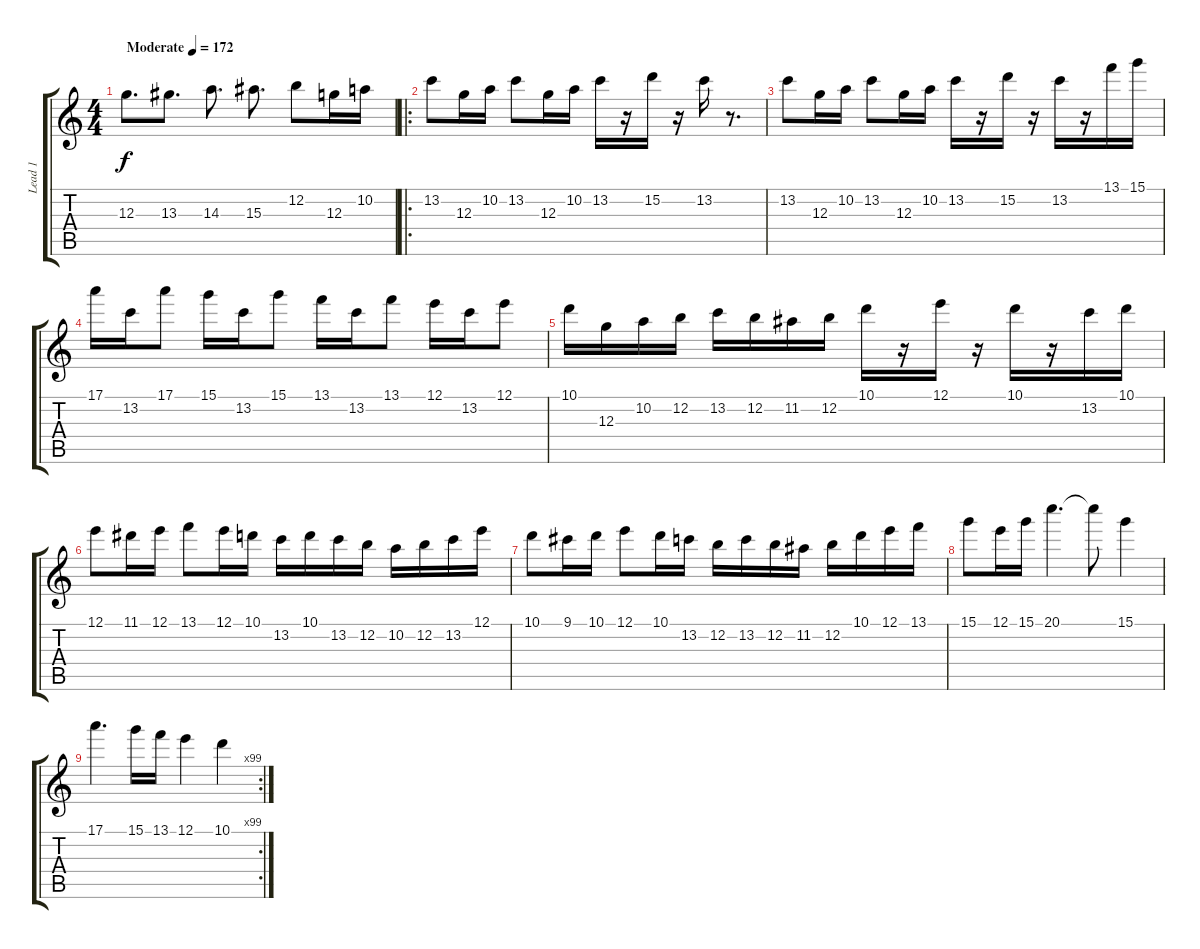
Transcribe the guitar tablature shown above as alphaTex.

\track ("Lead 1" "Lead 1") {instrument acousticguitarnylon}
\staff {score tabs}
\tuning (E4 B3 G3 D3 A2 E2) {hide}
\ts (4 4)
\tempo (172 "Moderate")
\clef g2
\ks c
12.3.8{d dy f instrument acousticguitarnylon} 13.3.8{d} 14.3.8{d} 15.3.8{d} 12.2.8 12.3.16 10.2.16 |
\ro
13.2.8 12.3.16 10.2.16 13.2.8 12.3.16 10.2.16 13.2.16 r.16 15.2.16 r.16 13.2.16 r.8{d} |
13.2.8 12.3.16 10.2.16 13.2.8 12.3.16 10.2.16 13.2.16 r.16 15.2.16 r.16 13.2.16 r.16 13.1.16 15.1.16 |
17.1.16 13.2.16 17.1.8 15.1.16 13.2.16 15.1.8 13.1.16 13.2.16 13.1.8 12.1.16 13.2.16 12.1.8 |
10.1.16 12.3.16 10.2.16 12.2.16 13.2.16 12.2.16 11.2.16 12.2.16 10.1.16 r.16 12.1.16 r.16 10.1.16 r.16 13.2.16 10.1.16 |
12.1.8 11.1.16 12.1.16 13.1.8 12.1.16 10.1.16 13.2.16 10.1.16 13.2.16 12.2.16 10.2.16 12.2.16 13.2.16 12.1.16 |
10.1.8 9.1.16 10.1.16 12.1.8 10.1.16 13.2.16 12.2.16 13.2.16 12.2.16 11.2.16 12.2.16 10.1.16 12.1.16 13.1.16 |
15.1.8 12.1.16 15.1.16 20.1.4{d} 20.1{t}.8 15.1.4 |
\rc 99
17.1.4{d} 15.1.16 13.1.16 12.1.4 10.1.4
